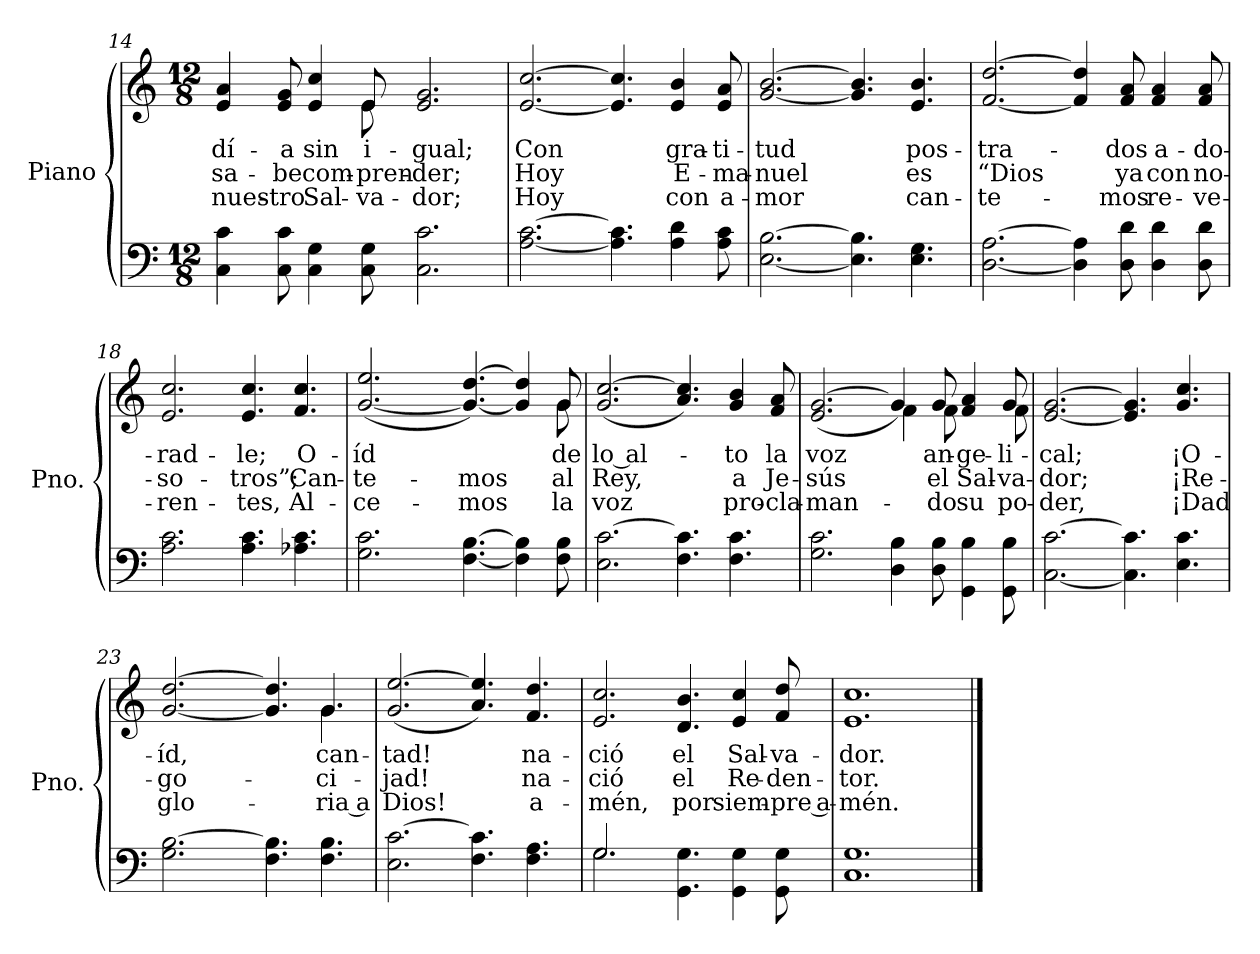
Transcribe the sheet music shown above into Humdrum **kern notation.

**kern	**kern	**text	**text	**text
*part1	*part1	*part1	*part1	*part1
*staff2	*staff1	*staff1	*staff1	*staff1
*I"Piano	*	*	*	*
*I'Pno.	*	*	*	*
*clefF4	*clefG2	*	*	*
*k[]	*k[]	*	*	*
*M12/8	*M12/8	*	*	*
=14	=14	=14	=14	=14
!	!	!LO:LY:b	!LO:LY:b	!LO:LY:b
*	*^	*	*	*
4C\ 4c\	4e/ 4a/	8ryy	dí-	sa-	nues-
!	!	!	!LO:LY:b	!LO:LY:b	!LO:LY:b
*	*v	*v	*	*	*
8C\ 8c\	8e/ 8g/	-a	-be	-tro
!	!	!LO:LY:b	!LO:LY:b	!LO:LY:b
4C\ 4G\	4e/ 4cc/	sin	com-	Sal-
!	!	!LO:LY:b	!LO:LY:b	!LO:LY:b
*	*^	*	*	*
8C\ 8G\	8e/	8e\	i-	-pren-	-va-
!	!	!	!LO:LY:b	!LO:LY:b	!LO:LY:b
2.C\ 2.c\	2.e/ 2.g/	2.ryy	-gual;	-der;	-dor;
!!LO:PB:g=z
=15	=15	=15	=15	=15	=15
!	!	!	!LO:LY:b	!LO:LY:b	!LO:LY:b
*	*v	*v	*	*	*
[2.A\ [2.c\	[2.e/ [2.cc/	Con	Hoy	Hoy
4.A\] 4.c\]	4.e/] 4.cc/]	.	.	.
!	!	!LO:LY:b	!LO:LY:b	!LO:LY:b
4A\ 4d\	4e/ 4b/	gra-	E-	con
!	!	!LO:LY:b	!LO:LY:b	!LO:LY:b
8A\ 8c\	8e/ 8a/	-ti-	-ma-	a-
=16	=16	=16	=16	=16
!	!	!LO:LY:b	!LO:LY:b	!LO:LY:b
[2.E\ [2.B\	[2.g/ [2.b/	-tud	-nuel	-mor
4.E\] 4.B\]	4.g/] 4.b/]	.	.	.
!	!	!LO:LY:b	!LO:LY:b	!LO:LY:b
4.E\ 4.G\	4.e/ 4.b/	pos-	es	can-
=17	=17	=17	=17	=17
!	!	!LO:LY:b	!LO:LY:b	!LO:LY:b
[2.D\ [2.A\	[2.f/ [2.dd/	-tra-	“Dios	-te-
4D\] 4A\]	4f/] 4dd/]	.	.	.
!	!	!LO:LY:b	!LO:LY:b	!LO:LY:b
8D\ 8d\	8f/ 8a/	-dos	ya	-mos
!	!	!LO:LY:b	!LO:LY:b	!LO:LY:b
4D\ 4d\	4f/ 4a/	a-	con	re-
!	!	!LO:LY:b	!LO:LY:b	!LO:LY:b
8D\ 8d\	8f/ 8a/	-do-	no-	-ve-
=18	=18	=18	=18	=18
!	!	!LO:LY:b	!LO:LY:b	!LO:LY:b
2.A\ 2.c\	2.e/ 2.cc/	-rad-	-so-	-ren-
!	!	!LO:LY:b	!LO:LY:b	!LO:LY:b
4.A\ 4.c\	4.e/ 4.cc/	-le;	-tros”;	-tes,
!	!	!LO:LY:b	!LO:LY:b	!LO:LY:b
4.A-X\ 4.c\	4.f/ 4.cc/	O-	Can-	Al-
!!LO:LB:g=z
=19	=19	=19	=19	=19
!	!	!LO:LY:b	!LO:LY:b	!LO:LY:b
*	*^	*	*	*
2.G\ 2.c\	(>[<2.g/ 2.ee/	4.ryy	-íd	-te-	-ce-
!	!	!	!	!LO:LY:b	!LO:LY:b
*	*v	*v	*	*	*
[4.F\ [4.B\	4.g/_ [>4.dd/)	.	-mos	-mos
4F\] 4B\]	4g/] 4dd/]	.	.	.
!	!	!LO:LY:b	!LO:LY:b	!LO:LY:b
*	*^	*	*	*
8F\ 8B\	8g/	8g\	de	al	la
=20	=20	=20	=20	=20	=20
!	!	!	!LO:LY:b	!LO:LY:b	!LO:LY:b
*	*v	*v	*	*	*
2.E\ [2.c\	(<2.g/ [2.cc/	lo al-	Rey,	voz
4.F\ 4.c\]	4.a/ 4.cc/])	.	.	.
!	!	!LO:LY:b	!LO:LY:b	!LO:LY:b
4.F\ 4.c\	4g/ 4b/	-to	a	pro-
!	!	!LO:LY:b	!LO:LY:b	!LO:LY:b
.	8f/ 8a/	la	Je-	-cla-
=21	=21	=21	=21	=21
!	!	!LO:LY:b	!LO:LY:b	!LO:LY:b
*	*^	*	*	*
2.G\ 2.c\	(<2.e/ [2.g/	2.ryy	voz	-sús	-man-
4D\ 4B\	4g/])	4f\	.	.	.
!	!	!	!LO:LY:b	!LO:LY:b	!LO:LY:b
8D\ 8B\	8g/	8f\	an-	el	-do
!	!	!	!LO:LY:b	!LO:LY:b	!LO:LY:b
4GG\ 4B\	4f/ 4a/	4ryy	-ge-	Sal-	su
!	!	!	!LO:LY:b	!LO:LY:b	!LO:LY:b
8GG\ 8B\	8g/	8f\	-li-	-va-	po-
=22	=22	=22	=22	=22	=22
!	!	!	!LO:LY:b	!LO:LY:b	!LO:LY:b
*	*v	*v	*	*	*
[2.C\ [2.c\	[2.e/ [2.g/	-cal;	-dor;	-der,
4.C\] 4.c\]	4.e/] 4.g/]	.	.	.
!	!	!LO:LY:b	!LO:LY:b	!LO:LY:b
4.E\ 4.c\	4.g/ 4.cc/	¡O-	¡Re-	¡Dad
!!LO:LB:g=z
=23	=23	=23	=23	=23
!	!	!LO:LY:b	!LO:LY:b	!LO:LY:b
*	*^	*	*	*
2.G\ [2.B\	[<2.g/ [2.dd/	8ryy	-íd,	-go-	glo-
*	*v	*v	*	*	*
4.F\ 4.B\]	4.g/] 4.dd/]	.	.	.
!	!	!LO:LY:b	!LO:LY:b	!LO:LY:b
*	*^	*	*	*
4.F\ 4.B\	4.g/	4.g\	can-	-ci-	-ria a
=24	=24	=24	=24	=24	=24
!	!	!	!LO:LY:b	!LO:LY:b	!LO:LY:b
*	*v	*v	*	*	*
2.E\ [2.c\	(<2.g/ [2.ee/	-tad!	-jad!	Dios!
4.F\ 4.c\]	4.a/ 4.ee/])	.	.	.
!	!	!LO:LY:b	!LO:LY:b	!LO:LY:b
4.F\ 4.A\	4.f/ 4.dd/	na-	na-	a-
=25	=25	=25	=25	=25
*^	*	*	*	*
!	!	!	!LO:LY:b	!LO:LY:b	!LO:LY:b
2.G/	2.G\	2.e/ 2.cc/	-ció	-ció	-mén,
!	!	!	!LO:LY:b	!LO:LY:b	!LO:LY:b
4.GG\ 4.G\	2.ryy	4.d/ 4.b/	el	el	por
!	!	!	!LO:LY:b	!LO:LY:b	!LO:LY:b
4GG\ 4G\	.	4e/ 4cc/	Sal-	Re-	siem-
!	!	!	!LO:LY:b	!LO:LY:b	!LO:LY:b
8GG\ 8G\	.	8f/ 8dd/	-va-	-den-	-pre a-
*v	*v	*	*	*	*
=26	=26	=26	=26	=26
!	!	!LO:LY:b	!LO:LY:b	!LO:LY:b
1.C 1.G	1.e 1.cc	-dor.	-tor.	-mén.
==	==	==	==	==
*-	*-	*-	*-	*-
